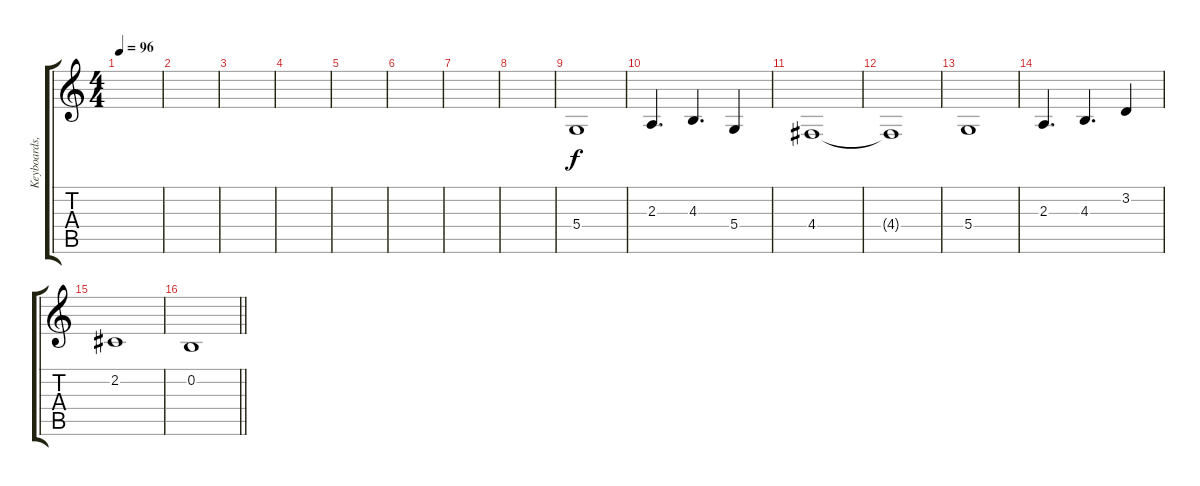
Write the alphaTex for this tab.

\track ("Keyboards, melody" "Keyboards,") {instrument cello}
\staff {score tabs}
\tuning (E4 B3 G3 D3 A2 E2) {hide}
\ts (4 4)
\tempo 96
\clef g2
\ks c
|
|
|
|
|
|
|
|
5.4.1 |
2.3.4{d} 4.3.4{d} 5.4.4 |
4.4.1 |
4.4{t}.1 |
5.4.1 |
2.3.4{d} 4.3.4{d} 3.2.4 |
2.2.1 |
\barLineRight lightlight
0.2.1
